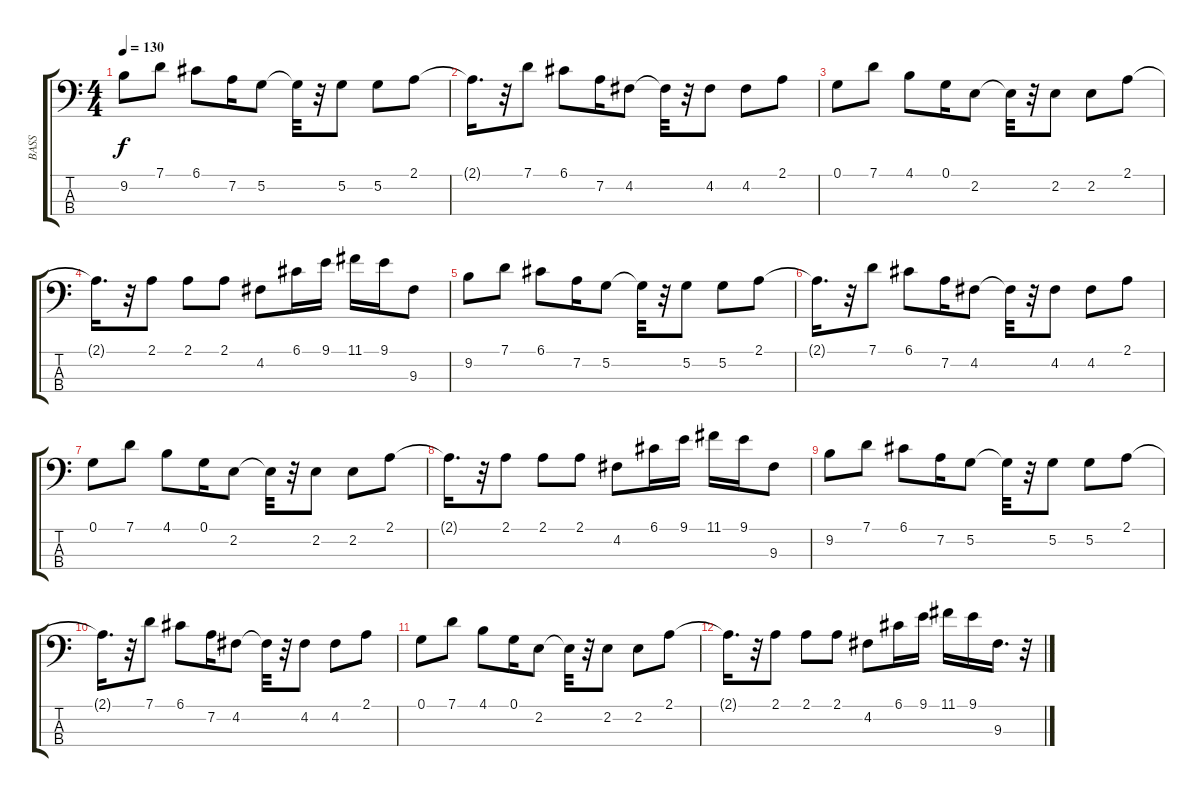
\track ("BASS" "BASS") {instrument slapbass2}
\staff {score tabs}
\tuning (G2 D2 A1 E1) {hide}
\ts (4 4)
\tempo 130
\clef f4
\ks c
9.2.8{dy f} 7.1.8 6.1.8 7.2.16 5.2.8 5.2{t}.32 r.32 5.2.8 5.2.8 2.1.8 |
2.1{t}.16{d} r.32 7.1.8 6.1.8 7.2.16 4.2.8 4.2{t}.32 r.32 4.2.8 4.2.8 2.1.8 |
0.1.8 7.1.8 4.1.8 0.1.16 2.2.8 2.2{t}.32 r.32 2.2.8 2.2.8 2.1.8 |
2.1{t}.16{d} r.32 2.1.8 2.1.8 2.1.8 4.2.8 6.1.16 9.1.16 11.1.16 9.1.16 9.3.8 |
9.2.8{volume 12} 7.1.8 6.1.8 7.2.16 5.2.8 5.2{t}.32 r.32 5.2.8 5.2.8 2.1.8 |
2.1{t}.16{d} r.32 7.1.8 6.1.8 7.2.16 4.2.8 4.2{t}.32 r.32 4.2.8 4.2.8 2.1.8 |
0.1.8{volume 10} 7.1.8 4.1.8 0.1.16 2.2.8 2.2{t}.32 r.32 2.2.8 2.2.8 2.1.8 |
2.1{t}.16{d} r.32 2.1.8 2.1.8 2.1.8 4.2.8 6.1.16 9.1.16 11.1.16 9.1.16 9.3.8 |
9.2.8{volume 6} 7.1.8 6.1.8 7.2.16 5.2.8 5.2{t}.32 r.32 5.2.8 5.2.8 2.1.8 |
2.1{t}.16{d} r.32 7.1.8 6.1.8 7.2.16 4.2.8 4.2{t}.32 r.32 4.2.8 4.2.8 2.1.8 |
0.1.8{volume 4} 7.1.8 4.1.8 0.1.16 2.2.8 2.2{t}.32 r.32 2.2.8 2.2.8 2.1.8 |
2.1{t}.16{d} r.32 2.1.8{volume 1} 2.1.8 2.1.8 4.2.8 6.1.16 9.1.16 11.1.16 9.1.16 9.3.16{d} r.32
